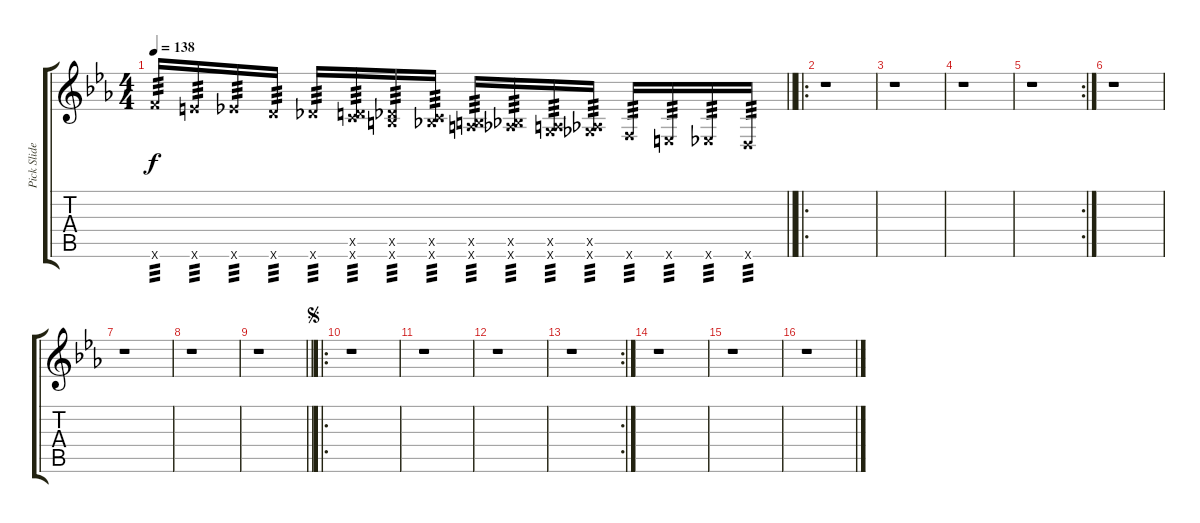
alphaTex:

\track ("Pick Slides " "Pick Slide") {instrument guitarfretnoise}
\staff {score tabs}
\tuning (D4 A3 F3 C3 G2 C2) {hide}
\ts (4 4)
\tempo 138
\clef g2
\barLineRight lightlight
\ks eb
29.6{x}.16{tp 3 dy f} 28.6{x}.16{tp 3} 27.6{x}.16{tp 3} 26.6{x}.16{tp 3} 25.6{x}.16{tp 3} (19.5{x} 24.6{x}).16{tp 3} (18.5{x} 23.6{x}).16{tp 3} (17.5{x} 22.6{x}).16{tp 3} (16.5{x} 21.6{x}).16{tp 3} (15.5{x} 20.6{x}).16{tp 3} (14.5{x} 19.6{x}).16{tp 3} (13.5{x} 18.6{x}).16{tp 3} 17.6{x}.16{tp 3} 16.6{x}.16{tp 3} 15.6{x}.16{tp 3} 14.6{x}.16{tp 3} |
\ro
r.1 |
r.1 |
r.1 |
\rc 2
r.1 |
r.1 |
r.1 |
r.1 |
\barLineRight lightlight
r.1 |
\ro
\jump segno
r.1 |
r.1 |
r.1 |
\rc 2
r.1 |
r.1 |
r.1 |
r.1
